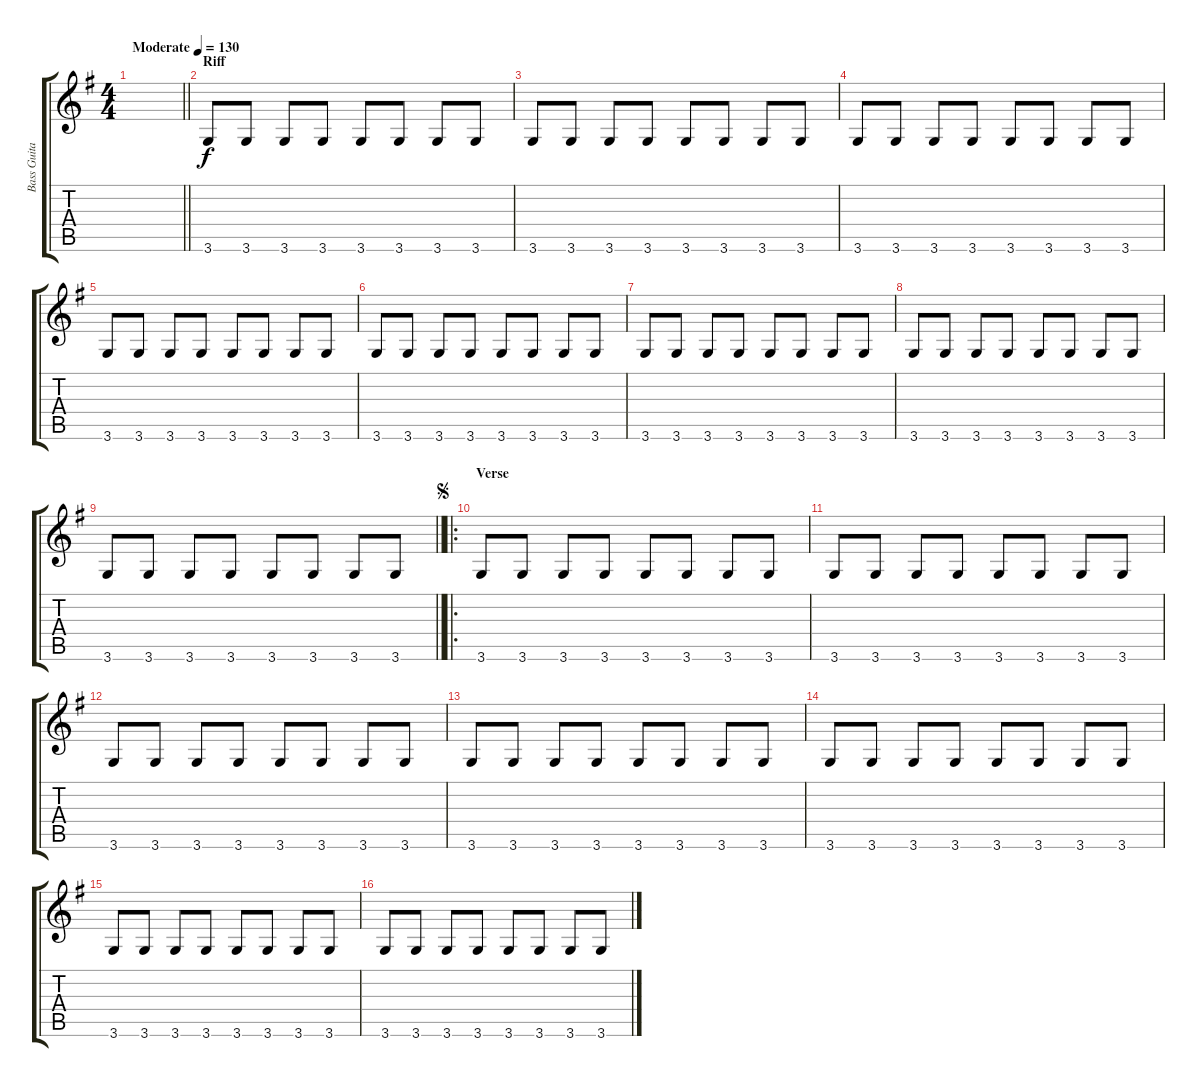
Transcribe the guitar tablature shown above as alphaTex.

\track ("Bass Guitar" "Bass Guita") {instrument acousticguitarsteel}
\staff {score tabs}
\tuning (E4 B3 G3 D3 A2 E2) {hide}
\ts (4 4)
\tempo (130 "Moderate")
\clef g2
\barLineRight lightlight
\ks g
|
\section ("" "Riff")
3.6.8 3.6.8 3.6.8 3.6.8 3.6.8 3.6.8 3.6.8 3.6.8 |
3.6.8 3.6.8 3.6.8 3.6.8 3.6.8 3.6.8 3.6.8 3.6.8 |
3.6.8 3.6.8 3.6.8 3.6.8 3.6.8 3.6.8 3.6.8 3.6.8 |
3.6.8 3.6.8 3.6.8 3.6.8 3.6.8 3.6.8 3.6.8 3.6.8 |
3.6.8 3.6.8 3.6.8 3.6.8 3.6.8 3.6.8 3.6.8 3.6.8 |
3.6.8 3.6.8 3.6.8 3.6.8 3.6.8 3.6.8 3.6.8 3.6.8 |
3.6.8 3.6.8 3.6.8 3.6.8 3.6.8 3.6.8 3.6.8 3.6.8 |
\barLineRight lightlight
3.6.8 3.6.8 3.6.8 3.6.8 3.6.8 3.6.8 3.6.8 3.6.8 |
\ro
\section ("" "Verse")
\jump segno
3.6.8 3.6.8 3.6.8 3.6.8 3.6.8 3.6.8 3.6.8 3.6.8 |
3.6.8 3.6.8 3.6.8 3.6.8 3.6.8 3.6.8 3.6.8 3.6.8 |
3.6.8 3.6.8 3.6.8 3.6.8 3.6.8 3.6.8 3.6.8 3.6.8 |
3.6.8 3.6.8 3.6.8 3.6.8 3.6.8 3.6.8 3.6.8 3.6.8 |
3.6.8 3.6.8 3.6.8 3.6.8 3.6.8 3.6.8 3.6.8 3.6.8 |
3.6.8 3.6.8 3.6.8 3.6.8 3.6.8 3.6.8 3.6.8 3.6.8 |
3.6.8 3.6.8 3.6.8 3.6.8 3.6.8 3.6.8 3.6.8 3.6.8
